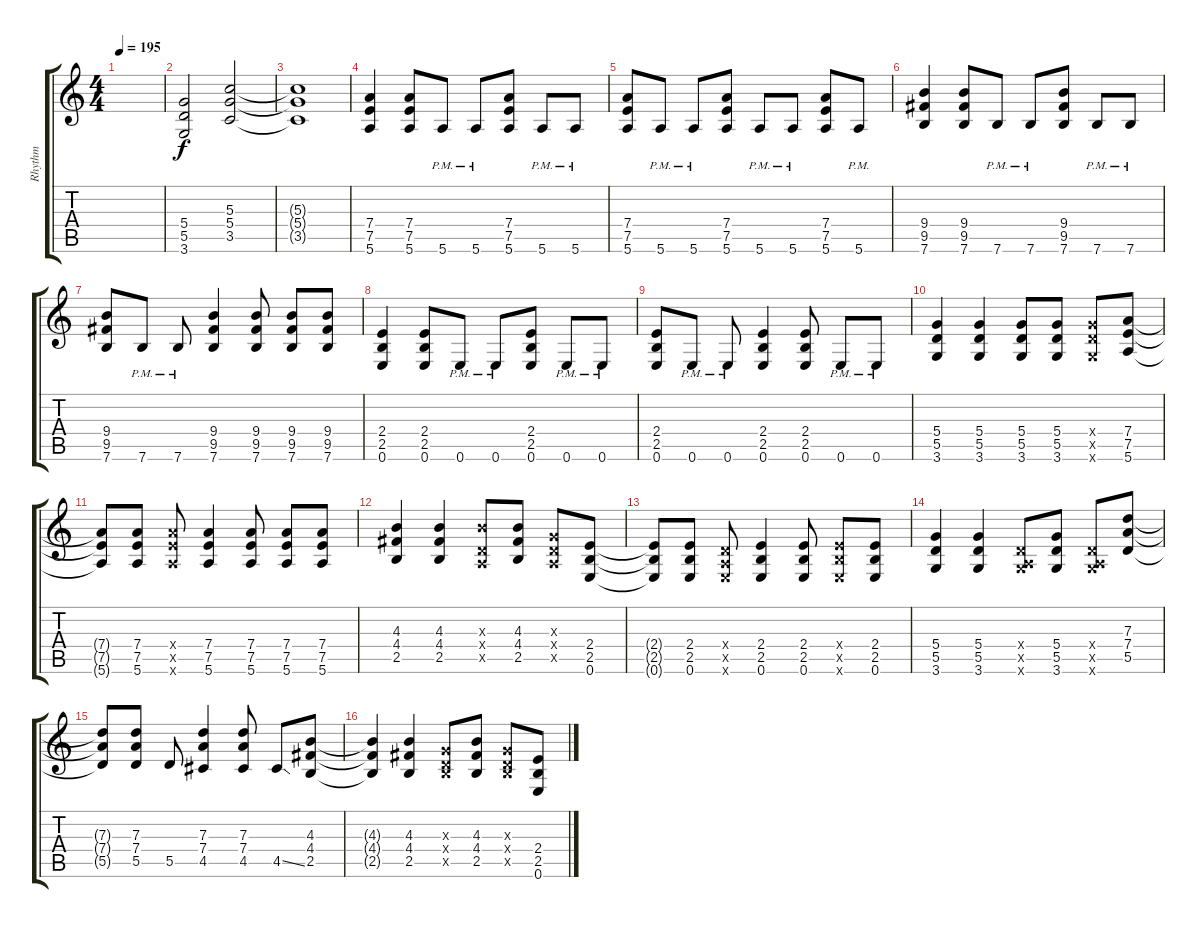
\track ("Rhythm" "Rhythm") {instrument overdrivenguitar}
\staff {score tabs}
\tuning (E4 B3 G3 D3 A2 E2) {hide}
\ts (4 4)
\tempo 195
\clef g2
\ks c
|
(5.4 5.5 3.6).2 (5.3 5.4 3.5).2 |
(5.3{t} 5.4{t} 3.5{t}).1 |
\section ("" "")
(7.4 7.5 5.6).4 (7.4 7.5 5.6).8 5.6{pm}.8 5.6{pm}.8 (7.4 7.5 5.6).8 5.6{pm}.8 5.6{pm}.8 |
(7.4 7.5 5.6).8 5.6{pm}.8 5.6{pm}.8 (7.4 7.5 5.6).8 5.6{pm}.8 5.6{pm}.8 (7.4 7.5 5.6).8 5.6{pm}.8 |
(9.4 9.5 7.6).4 (9.4 9.5 7.6).8 7.6{pm}.8 7.6{pm}.8 (9.4 9.5 7.6).8 7.6{pm}.8 7.6{pm}.8 |
(9.4 9.5 7.6).8 7.6{pm}.8 7.6{pm}.8 (9.4 9.5 7.6).4 (9.4 9.5 7.6).8 (9.4 9.5 7.6).8 (9.4 9.5 7.6).8 |
(2.4 2.5 0.6).4 (2.4 2.5 0.6).8 0.6{pm}.8 0.6{pm}.8 (2.4 2.5 0.6).8 0.6{pm}.8 0.6{pm}.8 |
(2.4 2.5 0.6).8 0.6{pm}.8 0.6{pm}.8 (2.4 2.5 0.6).4 (2.4 2.5 0.6).8 0.6{pm}.8 0.6{pm}.8 |
\section ("" "")
(5.4 5.5 3.6).4 (5.4 5.5 3.6).4 (5.4 5.5 3.6).8 (5.4 5.5 3.6).8 (5.4{x} 5.5{x} 3.6{x}).8 (7.4 7.5 5.6).8 |
(7.4{t} 7.5{t} 5.6{t}).8 (7.4 7.5 5.6).8 (7.4{x} 7.5{x} 5.6{x}).8 (7.4 7.5 5.6).4 (7.4 7.5 5.6).8 (7.4 7.5 5.6).8 (7.4 7.5 5.6).8 |
(4.3 4.4 2.5).4 (4.3 4.4 2.5).4 (4.3{x} 0.4{x} 0.5{x}).8 (4.3 4.4 2.5).8 (0.3{x} 0.4{x} 0.5{x}).8 (2.4 2.5 0.6).8 |
(2.4{t} 2.5{t} 0.6{t}).8 (2.4 2.5 0.6).8 (0.4{x} 0.5{x} 0.6{x}).8 (2.4 2.5 0.6).4 (2.4 2.5 0.6).8 (2.4{x} 2.5{x} 0.6{x}).8 (2.4 2.5 0.6).8 |
(5.4 5.5 3.6).4 (5.4 5.5 3.6).4 (0.4{x} 0.5{x} 3.6{x}).8 (5.4 5.5 3.6).8 (0.4{x} 0.5{x} 3.6{x}).8 (7.3 7.4 5.5).8 |
(7.3{t} 7.4{t} 5.5{t}).8 (7.3 7.4 5.5).8 5.5.8 (7.3 7.4 4.5).4 (7.3 7.4 4.5).8 4.5{ss}.8 (4.3 4.4 2.5).8 |
(4.3{t} 4.4{t} 2.5{t}).4 (4.3 4.4 2.5).4 (0.3{x} 0.4{x} 2.5{x}).8 (4.3 4.4 2.5).8 (0.3{x} 0.4{x} 2.5{x}).8 (2.4 2.5 0.6).8
